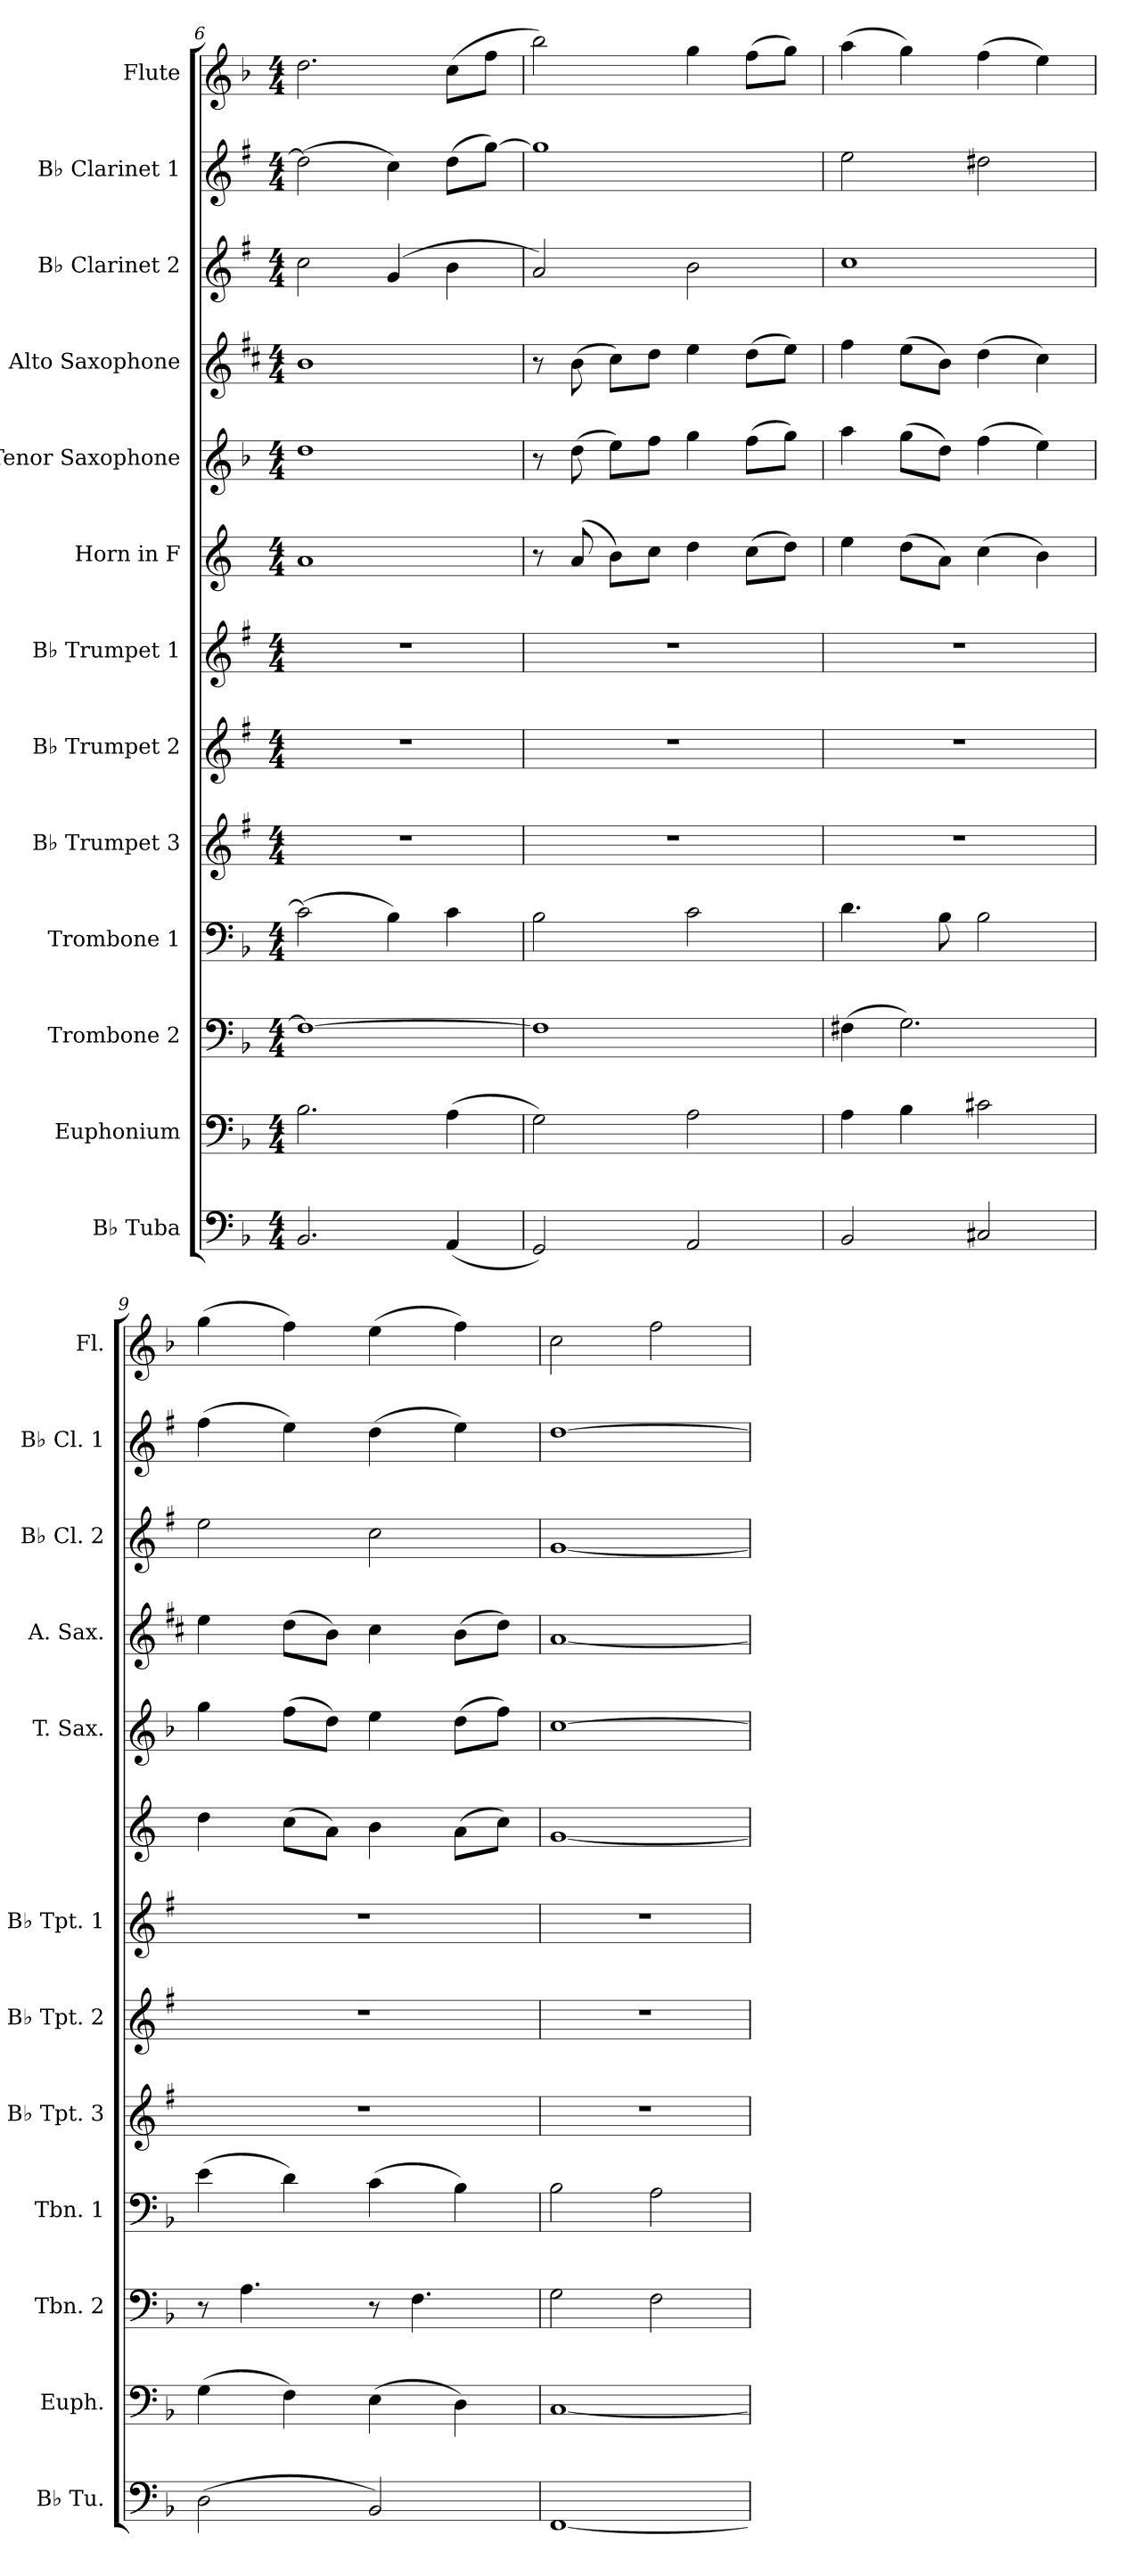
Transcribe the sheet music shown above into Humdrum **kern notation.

**kern	**kern	**kern	**kern	**kern	**kern	**kern	**kern	**kern	**kern	**kern	**kern	**kern
*part13	*part12	*part11	*part10	*part9	*part8	*part7	*part6	*part5	*part4	*part3	*part2	*part1
*staff13	*staff12	*staff11	*staff10	*staff9	*staff8	*staff7	*staff6	*staff5	*staff4	*staff3	*staff2	*staff1
*I"B♭ Tuba	*I"Euphonium	*I"Trombone 2	*I"Trombone 1	*I"B♭ Trumpet 3	*I"B♭ Trumpet 2	*I"B♭ Trumpet 1	*I"Horn in F	*I"Tenor Saxophone	*I"Alto Saxophone	*I"B♭ Clarinet 2	*I"B♭ Clarinet 1	*I"Flute
*I'B♭ Tu.	*I'Euph.	*I'Tbn. 2	*I'Tbn. 1	*I'B♭ Tpt. 3	*I'B♭ Tpt. 2	*I'B♭ Tpt. 1	*	*I'T. Sax.	*I'A. Sax.	*I'B♭ Cl. 2	*I'B♭ Cl. 1	*I'Fl.
*clefF4	*clefF4	*clefF4	*clefF4	*clefG2	*clefG2	*clefG2	*clefG2	*clefG2	*clefG2	*clefG2	*clefG2	*clefG2
*	*	*	*	*ITrd1c2	*ITrd1c2	*ITrd1c2	*ITrd4c7	*ITrd8c14	*ITrd5c9	*ITrd1c2	*ITrd1c2	*
*k[b-]	*k[b-]	*k[b-]	*k[b-]	*k[b-]	*k[b-]	*k[b-]	*k[b-]	*k[b-]	*k[b-]	*k[b-]	*k[b-]	*k[b-]
*M4/4	*M4/4	*M4/4	*M4/4	*M4/4	*M4/4	*M4/4	*M4/4	*M4/4	*M4/4	*M4/4	*M4/4	*M4/4
=6	=6	=6	=6	=6	=6	=6	=6	=6	=6	=6	=6	=6
2.BB-/	2.B-\	1F_	(2c\]	1r	1r	1r	1d	1d	1d	2b-\	(2cc\]	2.dd\
.	.	.	4B-\)	.	.	.	.	.	.	(4f/	4b-\)	.
(4AA/	(4A\	.	4c\	.	.	.	.	.	.	4a\	(8cc\L	(8cc\L
.	.	.	.	.	.	.	.	.	.	.	[8ff\J)	8ff\J
=7	=7	=7	=7	=7	=7	=7	=7	=7	=7	=7	=7	=7
2GG/)	2G\)	1F]	2B-\	1r	1r	1r	8r	8r	8r	2g/)	1ff]	2bb-\)
.	.	.	.	.	.	.	(8d/	(8d\	(8d\	.	.	.
.	.	.	.	.	.	.	8e\L)	8e\L)	8e\L)	.	.	.
.	.	.	.	.	.	.	8f\J	8f\J	8f\J	.	.	.
2AA/	2A\	.	2c\	.	.	.	4g\	4g\	4g\	2a\	.	4gg\
.	.	.	.	.	.	.	(8f\L	(8f\L	(8f\L	.	.	(8ff\L
.	.	.	.	.	.	.	8g\J)	8g\J)	8g\J)	.	.	8gg\J)
=8	=8	=8	=8	=8	=8	=8	=8	=8	=8	=8	=8	=8
2BB-/	4A\	(4F#X\	4.d\	1r	1r	1r	4a\	4a\	4a\	1b-	2dd\	(4aa\
.	4B-\	2.G\)	.	.	.	.	(8g\L	(8g\L	(8g\L	.	.	4gg\)
.	.	.	8B-\	.	.	.	8d\J)	8d\J)	8d\J)	.	.	.
2C#X/	2c#X\	.	2B-\	.	.	.	(4f\	(4f\	(4f\	.	2cc#X\	(4ff\
.	.	.	.	.	.	.	4e\)	4e\)	4e\)	.	.	4ee\)
=9	=9	=9	=9	=9	=9	=9	=9	=9	=9	=9	=9	=9
(2D\	(4G\	8r	(4e\	1r	1r	1r	4g\	4g\	4g\	2dd\	(4ee\	(4gg\
.	.	4.A\	.	.	.	.	.	.	.	.	.	.
.	4F\)	.	4d\)	.	.	.	(8f\L	(8f\L	(8f\L	.	4dd\)	4ff\)
.	.	.	.	.	.	.	8d\J)	8d\J)	8d\J)	.	.	.
2BB-/)	(4E\	8r	(4c\	.	.	.	4e\	4e\	4e\	2b-\	(4cc\	(4ee\
.	.	4.F\	.	.	.	.	.	.	.	.	.	.
.	4D\)	.	4B-\)	.	.	.	(8d\L	(8d\L	(8d\L	.	4dd\)	4ff\)
.	.	.	.	.	.	.	8f\J)	8f\J)	8f\J)	.	.	.
=10	=10	=10	=10	=10	=10	=10	=10	=10	=10	=10	=10	=10
[1FF	[1C	2G\	2B-\	1r	1r	1r	[1c	[1c	[1c	[1f	[1cc	2cc\
.	.	2F\	2A\	.	.	.	.	.	.	.	.	2ff\
=	=	=	=	=	=	=	=	=	=	=	=	=
*-	*-	*-	*-	*-	*-	*-	*-	*-	*-	*-	*-	*-
